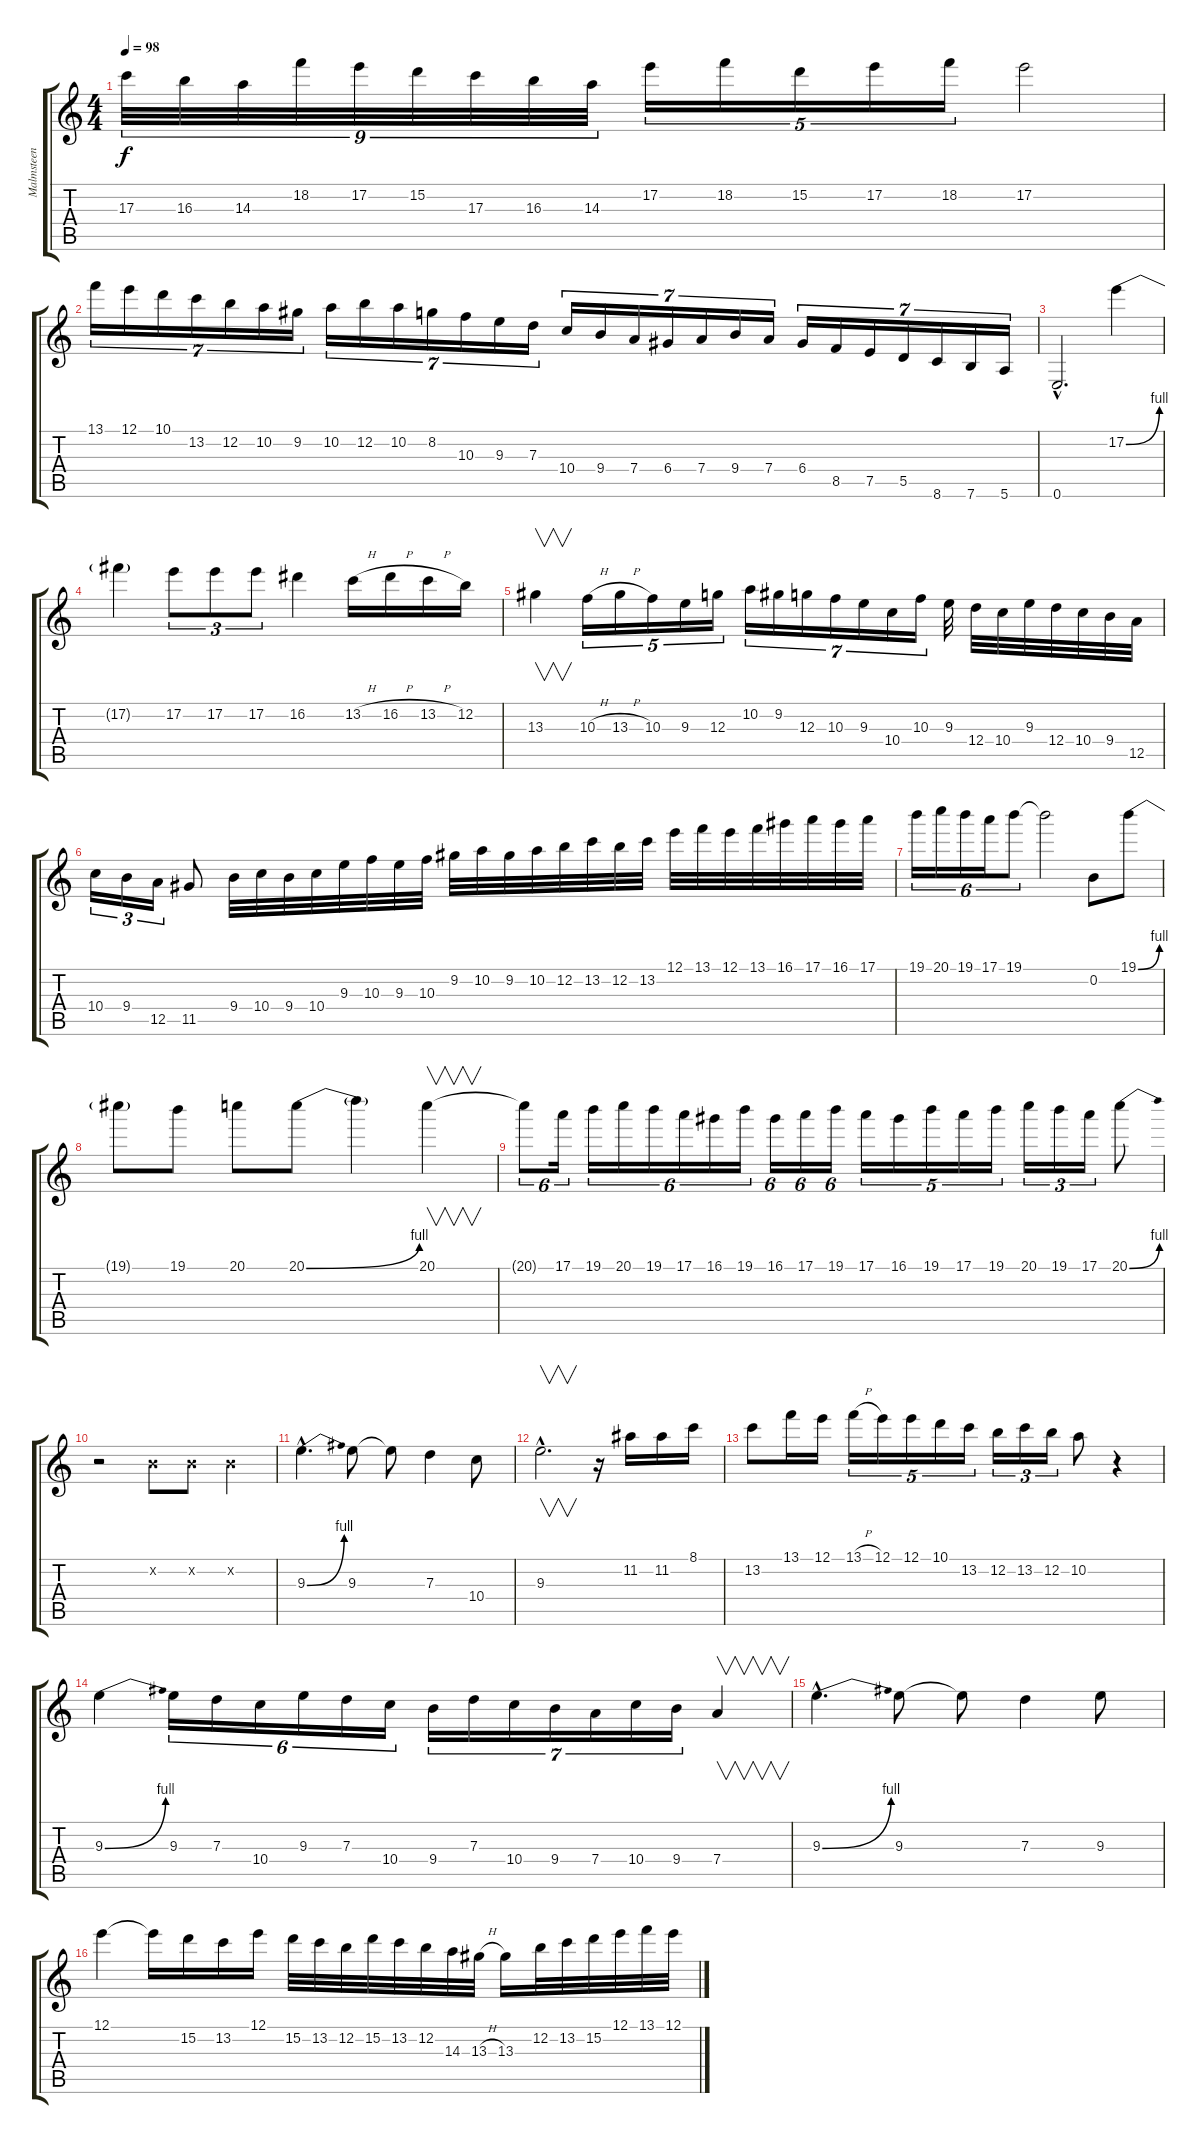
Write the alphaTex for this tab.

\track ("Malmsteen 1" "Malmsteen ") {instrument distortionguitar}
\staff {score tabs}
\tuning (E4 B3 G3 D3 A2 E2) {hide}
\ts (4 4)
\tempo 98
\clef g2
\ks c
17.3.32{tu (9 8) dy f} 16.3.32{tu (9 8)} 14.3.32{tu (9 8)} 18.2.32{tu (9 8)} 17.2.32{tu (9 8)} 15.2.32{tu (9 8)} 17.3.32{tu (9 8)} 16.3.32{tu (9 8)} 14.3.32{tu (9 8)} 17.2.16{tu (5 4)} 18.2.16{tu (5 4)} 15.2.16{tu (5 4)} 17.2.16{tu (5 4)} 18.2.16{tu (5 4)} 17.2.2 |
13.1.16{tu (7 4)} 12.1.16{tu (7 4)} 10.1.16{tu (7 4)} 13.2.16{tu (7 4)} 12.2.16{tu (7 4)} 10.2.16{tu (7 4)} 9.2.16{tu (7 4)} 10.2.16{tu (7 4)} 12.2.16{tu (7 4)} 10.2.16{tu (7 4)} 8.2.16{tu (7 4)} 10.3.16{tu (7 4)} 9.3.16{tu (7 4)} 7.3.16{tu (7 4)} 10.4.16{tu (7 4)} 9.4.16{tu (7 4)} 7.4.16{tu (7 4)} 6.4.16{tu (7 4)} 7.4.16{tu (7 4)} 9.4.16{tu (7 4)} 7.4.16{tu (7 4)} 6.4.16{tu (7 4)} 8.5.16{tu (7 4)} 7.5.16{tu (7 4)} 5.5.16{tu (7 4)} 8.6.16{tu (7 4)} 7.6.16{tu (7 4)} 5.6.16{tu (7 4)} |
0.6{hac}.2{d} 17.2{be (bend 0 0 60 4)}.4 |
17.2{t}.4 17.2.8{tu (3 2)} 17.2.8{tu (3 2)} 17.2.8{tu (3 2)} 16.2.4 13.2{h}.16 16.2{h}.16 13.2{h}.16 12.2.16 |
13.3.4{v} 10.3{h}.16{tu (5 4)} 13.3{h}.16{tu (5 4)} 10.3.16{tu (5 4)} 9.3.16{tu (5 4)} 12.3.16{tu (5 4)} 10.2.16{tu (7 4)} 9.2.16{tu (7 4)} 12.3.16{tu (7 4)} 10.3.16{tu (7 4)} 9.3.16{tu (7 4)} 10.4.16{tu (7 4)} 10.3.16{tu (7 4)} 9.3.32 12.4.32 10.4.32 9.3.32 12.4.32 10.4.32 9.4.32 12.5.32 |
10.4.16{tu (3 2)} 9.4.16{tu (3 2)} 12.5.16{tu (3 2)} 11.5.8 9.4.32 10.4.32 9.4.32 10.4.32 9.3.32 10.3.32 9.3.32 10.3.32 9.2.32 10.2.32 9.2.32 10.2.32 12.2.32 13.2.32 12.2.32 13.2.32 12.1.32 13.1.32 12.1.32 13.1.32 16.1.32 17.1.32 16.1.32 17.1.32 |
19.1.16{tu (6 4)} 20.1.16{tu (6 4)} 19.1.16{tu (6 4)} 17.1.16{tu (6 4)} 19.1.8{tu (6 4)} 19.1{t}.2 0.2.8 19.1{be (bend 0 0 60 4)}.8 |
19.1{t}.8 19.1.8 20.1.8 20.1{be (bend 0 0 60 4)}.8 20.1{t}.4 20.1.4{v} |
20.1{t}.8{tu (6 4)} 17.1.16{tu (6 4)} 19.1.16{tu (6 4)} 20.1.16{tu (6 4)} 19.1.16{tu (6 4)} 17.1.16{tu (6 4)} 16.1.16{tu (6 4)} 19.1.16{tu (6 4)} 16.1.16{tu (6 4)} 17.1.16{tu (6 4)} 19.1.16{tu (6 4)} 17.1.16{tu (5 4)} 16.1.16{tu (5 4)} 19.1.16{tu (5 4)} 17.1.16{tu (5 4)} 19.1.16{tu (5 4)} 20.1.16{tu (3 2)} 19.1.16{tu (3 2)} 17.1.16{tu (3 2)} 20.1{be (bend 0 0 60 4)}.8 |
r.2 0.2{x}.8 0.2{x}.8 0.2{x}.4 |
9.3{be (bend 0 0 60 4) hac}.4{d} 9.3.8 9.3{t}.8 7.3.4 10.4.8 |
9.3{hac}.2{v d} r.16 11.2.16 11.2.16 8.1.16 |
13.2.8 13.1.16 12.1.16 13.1{h}.16{tu (5 4)} 12.1.16{tu (5 4)} 12.1.16{tu (5 4)} 10.1.16{tu (5 4)} 13.2.16{tu (5 4)} 12.2.16{tu (3 2)} 13.2.16{tu (3 2)} 12.2.16{tu (3 2)} 10.2.8 r.4 |
9.3{be (bend 0 0 60 4)}.4 9.3.16{tu (6 4)} 7.3.16{tu (6 4)} 10.4.16{tu (6 4)} 9.3.16{tu (6 4)} 7.3.16{tu (6 4)} 10.4.16{tu (6 4)} 9.4.16{tu (7 4)} 7.3.16{tu (7 4)} 10.4.16{tu (7 4)} 9.4.16{tu (7 4)} 7.4.16{tu (7 4)} 10.4.16{tu (7 4)} 9.4.16{tu (7 4)} 7.4.4{v} |
9.3{be (bend 0 0 60 4) hac}.4{d} 9.3.8 9.3{t}.8 7.3.4 9.3.8 |
12.1.4 12.1{t}.16 15.2.16 13.2.16 12.1.16 15.2.32 13.2.32 12.2.32 15.2.32 13.2.32 12.2.32 14.3.32 13.3{h}.32 13.3.16 12.2.32 13.2.32 15.2.32 12.1.32 13.1.32 12.1.32
